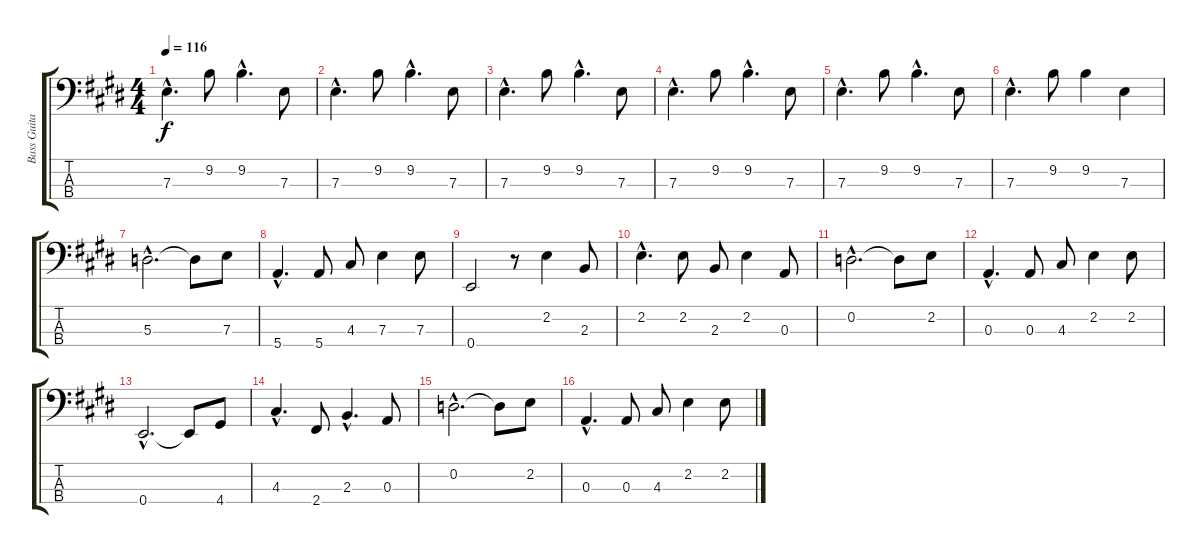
\track ("Bass Guitar" "Bass Guita") {instrument electricbasspick}
\staff {score tabs}
\tuning (G2 D2 A1 E1) {hide}
\ts (4 4)
\tempo 116
\clef f4
\ks e
7.3{hac}.4{d dy f instrument electricbasspick} 9.2.8 9.2{hac}.4{d} 7.3.8 |
7.3{hac}.4{d} 9.2.8 9.2{hac}.4{d} 7.3.8 |
7.3{hac}.4{d} 9.2.8 9.2{hac}.4{d} 7.3.8 |
7.3{hac}.4{d} 9.2.8 9.2{hac}.4{d} 7.3.8 |
7.3{hac}.4{d} 9.2.8 9.2{hac}.4{d} 7.3.8 |
7.3{hac}.4{d} 9.2.8 9.2.4 7.3.4 |
5.3{hac}.2{d} 5.3{t}.8 7.3.8 |
5.4{hac}.4{d} 5.4.8 4.3.8 7.3.4 7.3.8 |
0.4.2 r.8 2.2.4 2.3.8 |
2.2{hac}.4{d} 2.2.8 2.3.8 2.2.4 0.3.8 |
0.2{hac}.2{d} 0.2{t}.8 2.2.8 |
0.3{hac}.4{d} 0.3.8 4.3.8 2.2.4 2.2.8 |
0.4{hac}.2{d} 0.4{t}.8 4.4.8 |
4.3{hac}.4{d} 2.4.8 2.3{hac}.4{d} 0.3.8 |
0.2{hac}.2{d} 0.2{t}.8 2.2.8 |
0.3{hac}.4{d} 0.3.8 4.3.8 2.2.4 2.2.8
